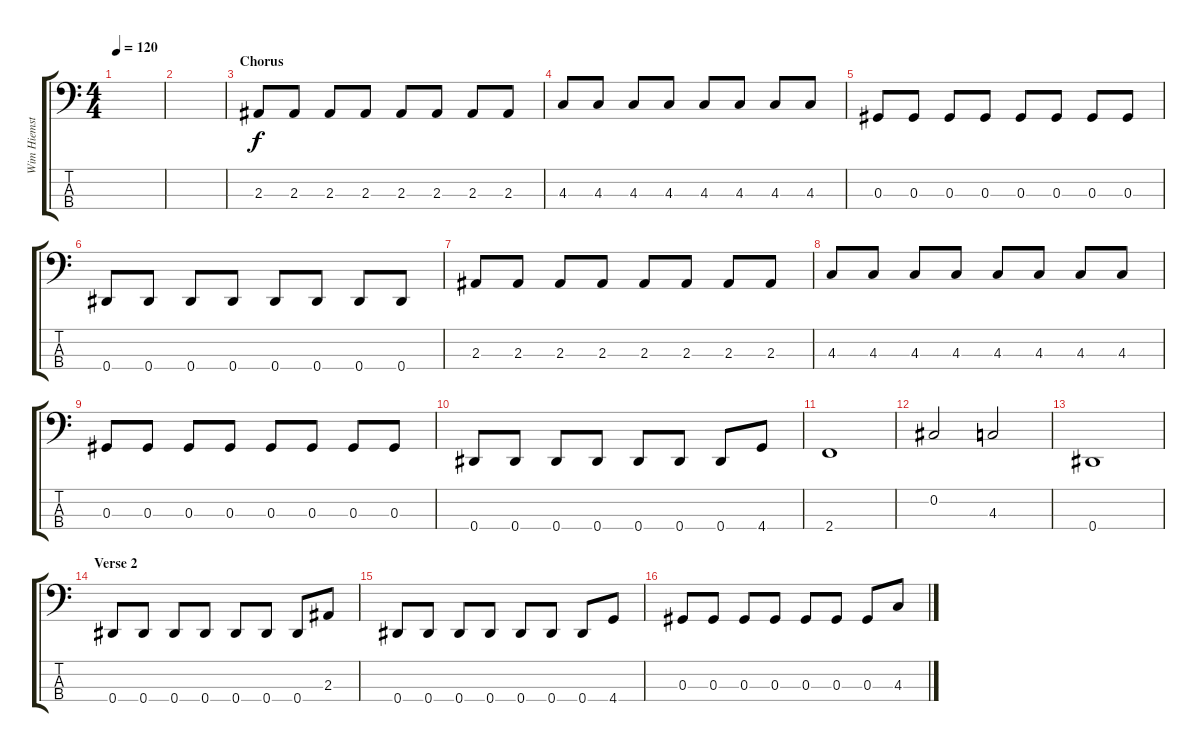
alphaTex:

\track ("Wim Hiemstra" "Wim Hiemst") {instrument electricbassfinger}
\staff {score tabs}
\tuning (Gb2 Db2 Ab1 Eb1) {hide}
\ts (4 4)
\tempo 120
\clef f4
\ks c
|
|
\section ("" "Chorus")
2.3.8 2.3.8 2.3.8 2.3.8 2.3.8 2.3.8 2.3.8 2.3.8 |
4.3.8 4.3.8 4.3.8 4.3.8 4.3.8 4.3.8 4.3.8 4.3.8 |
0.3.8 0.3.8 0.3.8 0.3.8 0.3.8 0.3.8 0.3.8 0.3.8 |
0.4.8 0.4.8 0.4.8 0.4.8 0.4.8 0.4.8 0.4.8 0.4.8 |
2.3.8 2.3.8 2.3.8 2.3.8 2.3.8 2.3.8 2.3.8 2.3.8 |
4.3.8 4.3.8 4.3.8 4.3.8 4.3.8 4.3.8 4.3.8 4.3.8 |
0.3.8 0.3.8 0.3.8 0.3.8 0.3.8 0.3.8 0.3.8 0.3.8 |
0.4.8 0.4.8 0.4.8 0.4.8 0.4.8 0.4.8 0.4.8 4.4.8 |
2.4.1 |
0.2.2 4.3.2 |
0.4.1 |
\section ("" "Verse 2")
0.4.8 0.4.8 0.4.8 0.4.8 0.4.8 0.4.8 0.4.8 2.3.8 |
0.4.8 0.4.8 0.4.8 0.4.8 0.4.8 0.4.8 0.4.8 4.4.8 |
0.3.8 0.3.8 0.3.8 0.3.8 0.3.8 0.3.8 0.3.8 4.3.8
